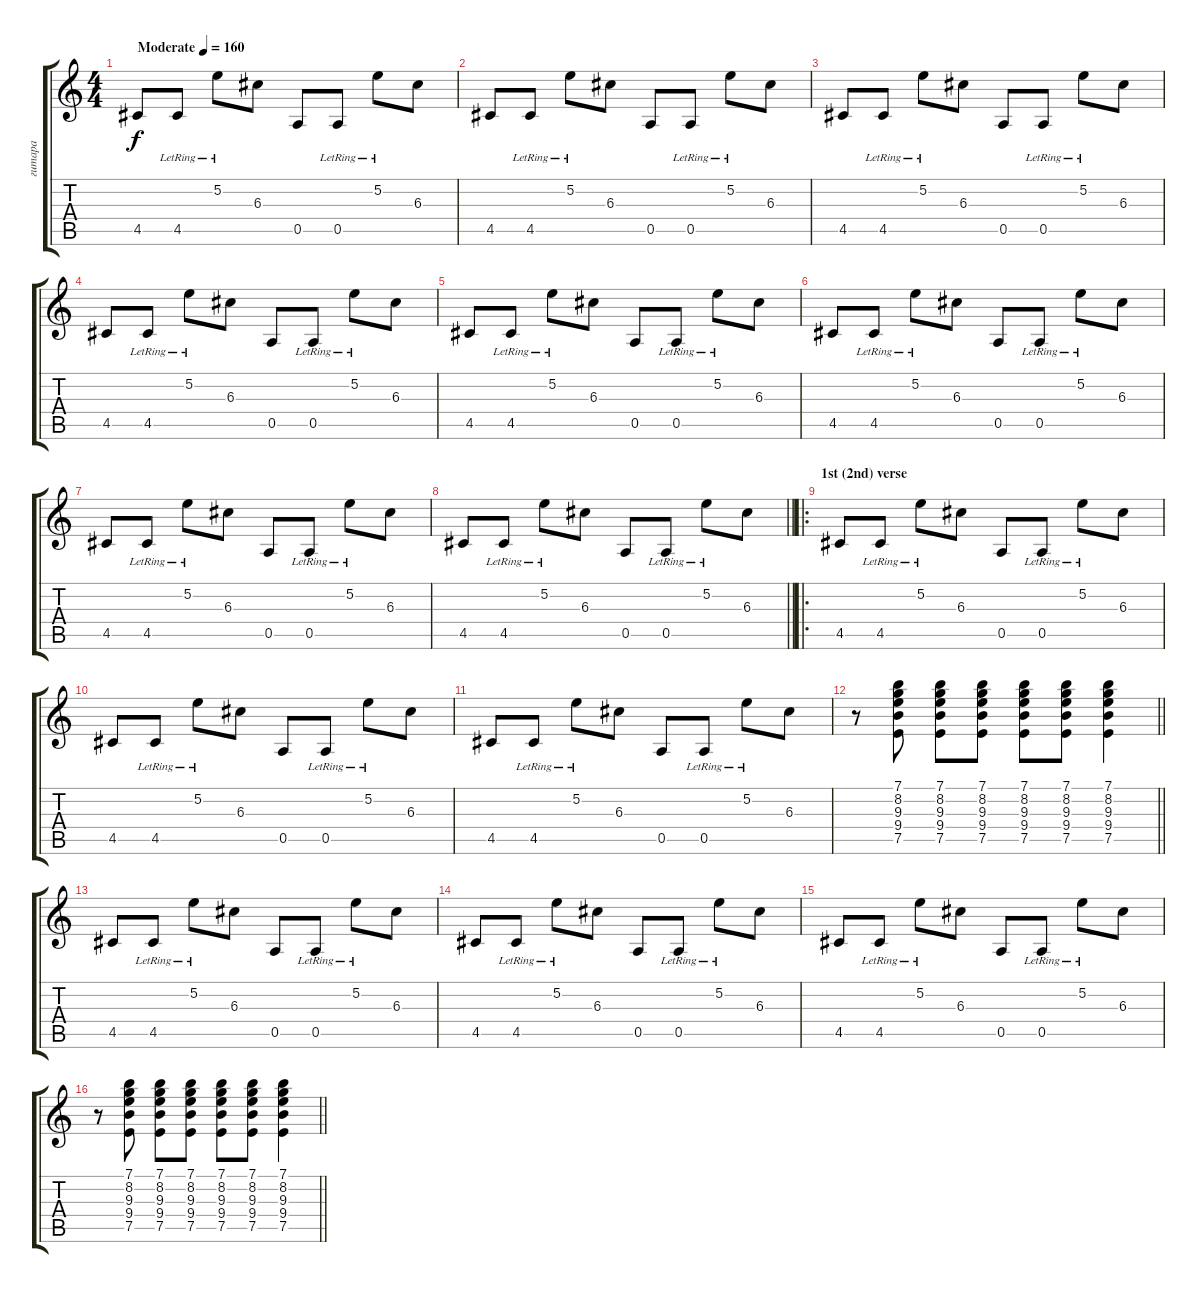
\track ("гитара" "гитара") {instrument distortionguitar}
\staff {score tabs}
\tuning (E4 B3 G3 D3 A2 E2) {hide}
\ts (4 4)
\tempo (160 "Moderate")
\clef g2
\ks c
4.5.8{dy f instrument distortionguitar} 4.5{lr}.8 5.2{lr}.8 6.3.8 0.5.8 0.5{lr}.8 5.2{lr}.8 6.3.8 |
4.5.8 4.5{lr}.8 5.2{lr}.8 6.3.8 0.5.8 0.5{lr}.8 5.2{lr}.8 6.3.8 |
4.5.8 4.5{lr}.8 5.2{lr}.8 6.3.8 0.5.8 0.5{lr}.8 5.2{lr}.8 6.3.8 |
4.5.8 4.5{lr}.8 5.2{lr}.8 6.3.8 0.5.8 0.5{lr}.8 5.2{lr}.8 6.3.8 |
4.5.8 4.5{lr}.8 5.2{lr}.8 6.3.8 0.5.8 0.5{lr}.8 5.2{lr}.8 6.3.8 |
4.5.8 4.5{lr}.8 5.2{lr}.8 6.3.8 0.5.8 0.5{lr}.8 5.2{lr}.8 6.3.8 |
4.5.8 4.5{lr}.8 5.2{lr}.8 6.3.8 0.5.8 0.5{lr}.8 5.2{lr}.8 6.3.8 |
\barLineRight lightlight
4.5.8 4.5{lr}.8 5.2{lr}.8 6.3.8 0.5.8 0.5{lr}.8 5.2{lr}.8 6.3.8 |
\ro
\section ("" "1st (2nd) verse")
4.5.8 4.5{lr}.8 5.2{lr}.8 6.3.8 0.5.8 0.5{lr}.8 5.2{lr}.8 6.3.8 |
4.5.8 4.5{lr}.8 5.2{lr}.8 6.3.8 0.5.8 0.5{lr}.8 5.2{lr}.8 6.3.8 |
4.5.8 4.5{lr}.8 5.2{lr}.8 6.3.8 0.5.8 0.5{lr}.8 5.2{lr}.8 6.3.8 |
\barLineRight lightlight
r.8 (7.1 8.2 9.3 9.4 7.5).8 (7.1 8.2 9.3 9.4 7.5).8 (7.1 8.2 9.3 9.4 7.5).8 (7.1 8.2 9.3 9.4 7.5).8 (7.1 8.2 9.3 9.4 7.5).8 (7.1 8.2 9.3 9.4 7.5).4 |
4.5.8 4.5{lr}.8 5.2{lr}.8 6.3.8 0.5.8 0.5{lr}.8 5.2{lr}.8 6.3.8 |
4.5.8 4.5{lr}.8 5.2{lr}.8 6.3.8 0.5.8 0.5{lr}.8 5.2{lr}.8 6.3.8 |
4.5.8 4.5{lr}.8 5.2{lr}.8 6.3.8 0.5.8 0.5{lr}.8 5.2{lr}.8 6.3.8 |
\barLineRight lightlight
r.8 (7.1 8.2 9.3 9.4 7.5).8 (7.1 8.2 9.3 9.4 7.5).8 (7.1 8.2 9.3 9.4 7.5).8 (7.1 8.2 9.3 9.4 7.5).8 (7.1 8.2 9.3 9.4 7.5).8 (7.1 8.2 9.3 9.4 7.5).4
